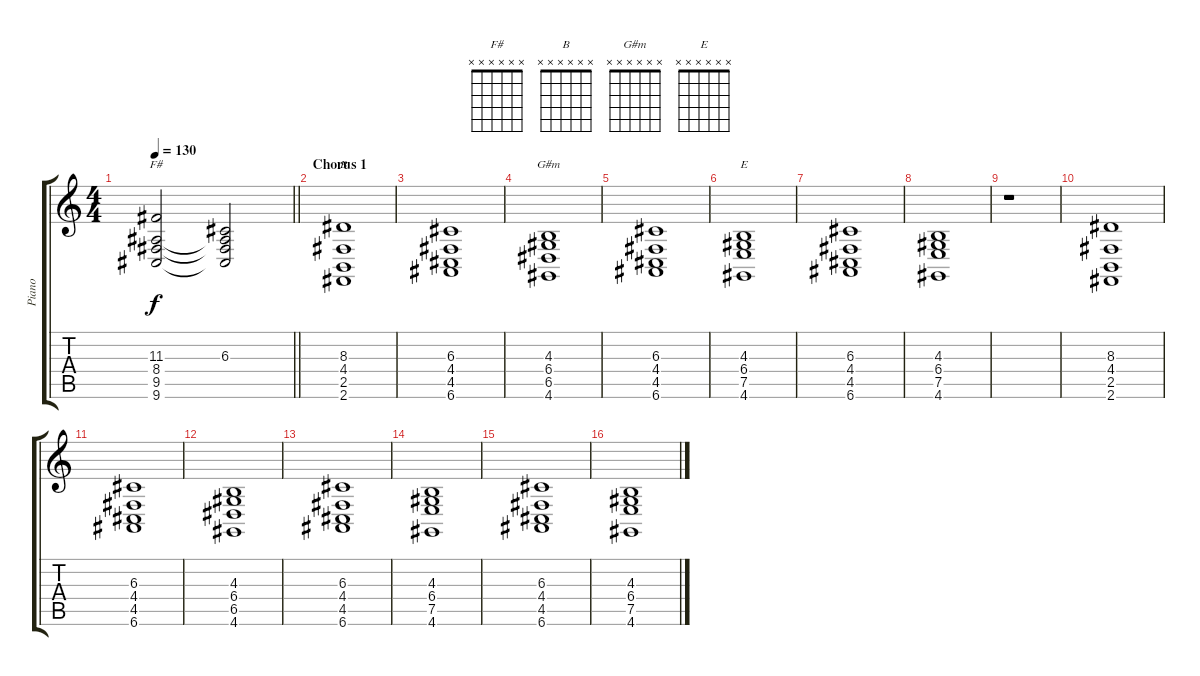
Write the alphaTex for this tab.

\track ("Piano" "Piano") {instrument acousticgrandpiano}
\staff {score tabs}
\tuning (E4 B3 G3 D3 A2 E2) {hide}
\chord ("F#" x x x x x x)
\chord ("B" x x x x x x)
\chord ("G#m" x x x x x x)
\chord ("E" x x x x x x)
\ts (4 4)
\tempo 130
\clef g2
\barLineRight lightlight
\ks c
(11.3 8.4 9.5 9.6).2{ch "F#" dy f volume 16} (6.3 8.4{t} 9.5{t} 9.6{t}).2 |
\section ("" "Chorus 1")
(8.3 4.4 2.5 2.6).1{ch "B" volume 11} |
(6.3 4.4 4.5 6.6).1 |
(4.3 6.4 6.5 4.6).1{ch "G#m"} |
(6.3 4.4 4.5 6.6).1 |
(4.3 6.4 7.5 4.6).1{ch "E"} |
(6.3 4.4 4.5 6.6).1 |
(4.3 6.4 7.5 4.6).1 |
r.1 |
(8.3 4.4 2.5 2.6).1 |
(6.3 4.4 4.5 6.6).1 |
(4.3 6.4 6.5 4.6).1 |
(6.3 4.4 4.5 6.6).1 |
(4.3 6.4 7.5 4.6).1 |
(6.3 4.4 4.5 6.6).1 |
(4.3 6.4 7.5 4.6).1
